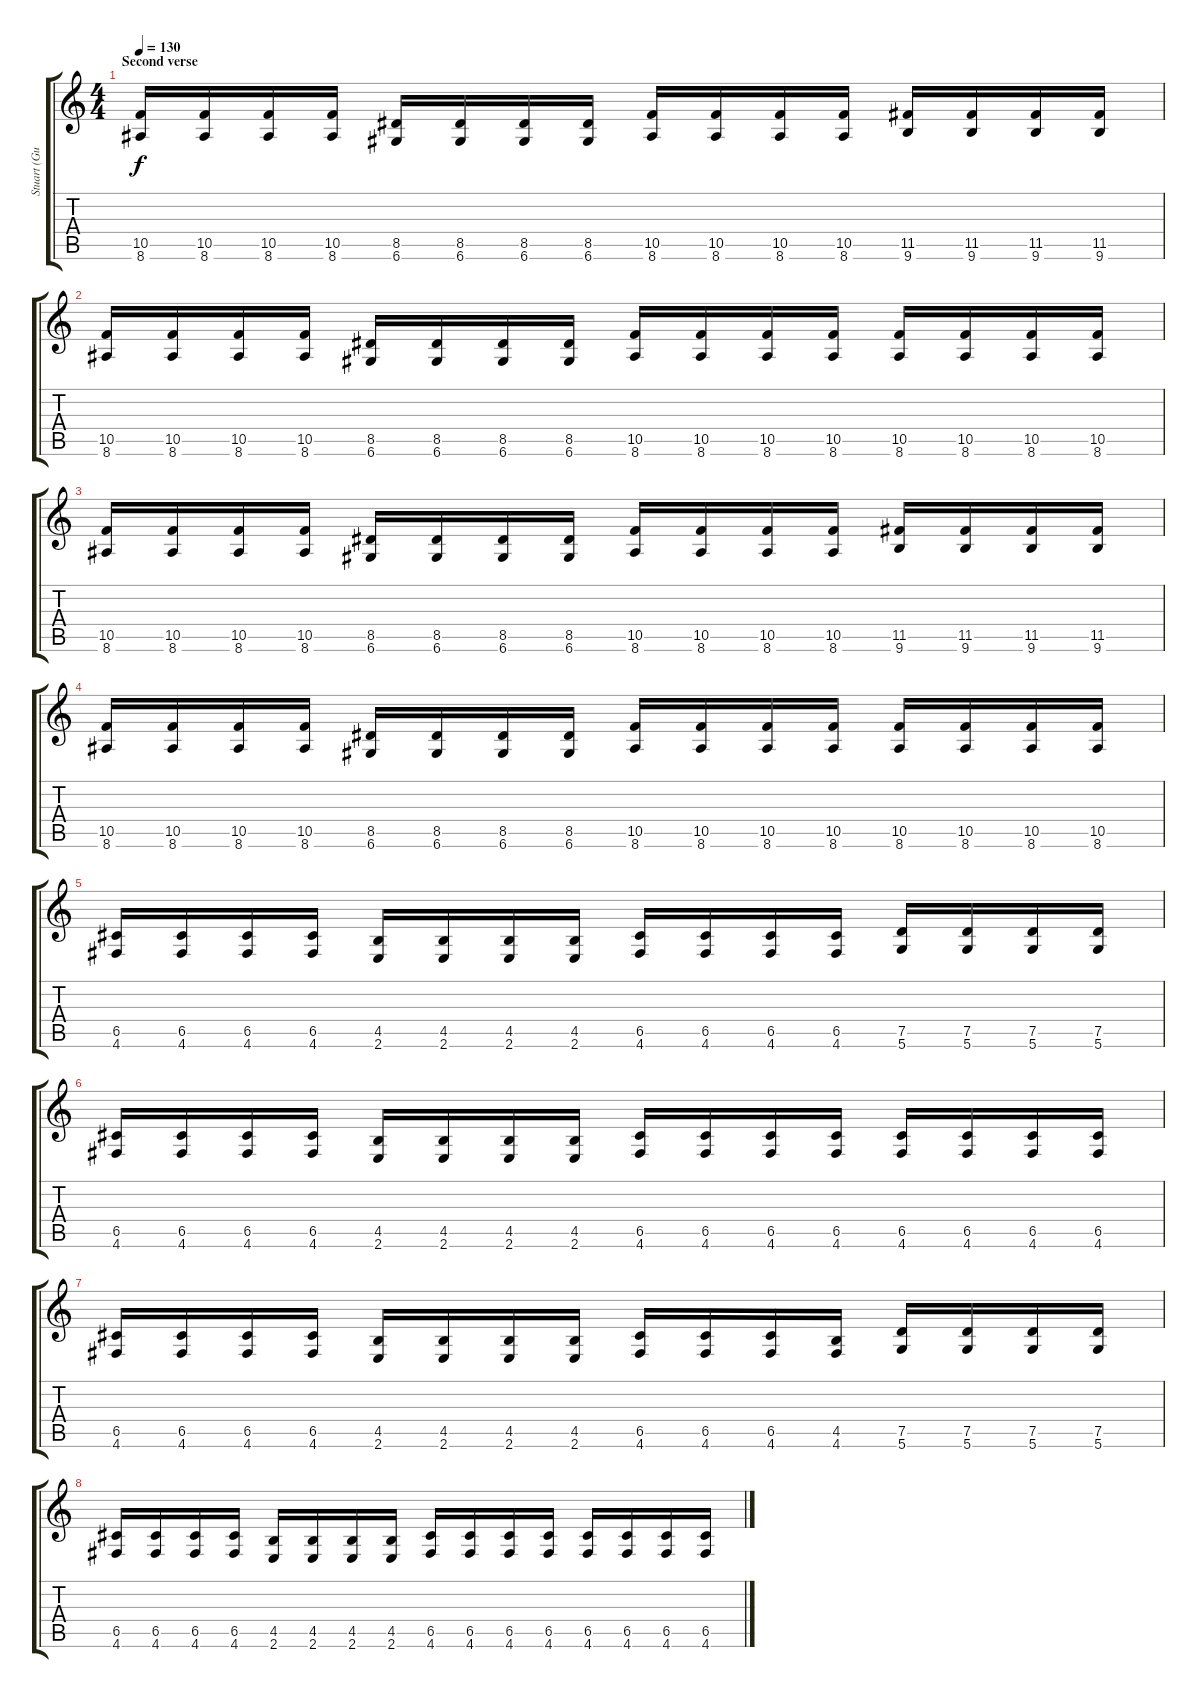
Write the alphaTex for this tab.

\track ("Stuart (Guitar)" "Stuart (Gu") {instrument distortionguitar}
\staff {score tabs}
\tuning (D4 A3 F3 C3 G2 D2) {hide}
\ts (4 4)
\section ("" "Second verse")
\tempo 130
\clef g2
\ks c
(10.5 8.6).16{dy f} (10.5 8.6).16 (10.5 8.6).16 (10.5 8.6).16 (8.5 6.6).16 (8.5 6.6).16 (8.5 6.6).16 (8.5 6.6).16 (10.5 8.6).16 (10.5 8.6).16 (10.5 8.6).16 (10.5 8.6).16 (11.5 9.6).16 (11.5 9.6).16 (11.5 9.6).16 (11.5 9.6).16 |
(10.5 8.6).16 (10.5 8.6).16 (10.5 8.6).16 (10.5 8.6).16 (8.5 6.6).16 (8.5 6.6).16 (8.5 6.6).16 (8.5 6.6).16 (10.5 8.6).16 (10.5 8.6).16 (10.5 8.6).16 (10.5 8.6).16 (10.5 8.6).16 (10.5 8.6).16 (10.5 8.6).16 (10.5 8.6).16 |
(10.5 8.6).16 (10.5 8.6).16 (10.5 8.6).16 (10.5 8.6).16 (8.5 6.6).16 (8.5 6.6).16 (8.5 6.6).16 (8.5 6.6).16 (10.5 8.6).16 (10.5 8.6).16 (10.5 8.6).16 (10.5 8.6).16 (11.5 9.6).16 (11.5 9.6).16 (11.5 9.6).16 (11.5 9.6).16 |
(10.5 8.6).16 (10.5 8.6).16 (10.5 8.6).16 (10.5 8.6).16 (8.5 6.6).16 (8.5 6.6).16 (8.5 6.6).16 (8.5 6.6).16 (10.5 8.6).16 (10.5 8.6).16 (10.5 8.6).16 (10.5 8.6).16 (10.5 8.6).16 (10.5 8.6).16 (10.5 8.6).16 (10.5 8.6).16 |
(6.5 4.6).16 (6.5 4.6).16 (6.5 4.6).16 (6.5 4.6).16 (4.5 2.6).16 (4.5 2.6).16 (4.5 2.6).16 (4.5 2.6).16 (6.5 4.6).16 (6.5 4.6).16 (6.5 4.6).16 (6.5 4.6).16 (7.5 5.6).16 (7.5 5.6).16 (7.5 5.6).16 (7.5 5.6).16 |
(6.5 4.6).16 (6.5 4.6).16 (6.5 4.6).16 (6.5 4.6).16 (4.5 2.6).16 (4.5 2.6).16 (4.5 2.6).16 (4.5 2.6).16 (6.5 4.6).16 (6.5 4.6).16 (6.5 4.6).16 (6.5 4.6).16 (6.5 4.6).16 (6.5 4.6).16 (6.5 4.6).16 (6.5 4.6).16 |
(6.5 4.6).16 (6.5 4.6).16 (6.5 4.6).16 (6.5 4.6).16 (4.5 2.6).16 (4.5 2.6).16 (4.5 2.6).16 (4.5 2.6).16 (6.5 4.6).16 (6.5 4.6).16 (6.5 4.6).16 (4.5 4.6).16 (7.5 5.6).16 (7.5 5.6).16 (7.5 5.6).16 (7.5 5.6).16 |
(6.5 4.6).16 (6.5 4.6).16 (6.5 4.6).16 (6.5 4.6).16 (4.5 2.6).16 (4.5 2.6).16 (4.5 2.6).16 (4.5 2.6).16 (6.5 4.6).16 (6.5 4.6).16 (6.5 4.6).16 (6.5 4.6).16 (6.5 4.6).16 (6.5 4.6).16 (6.5 4.6).16 (6.5 4.6).16
